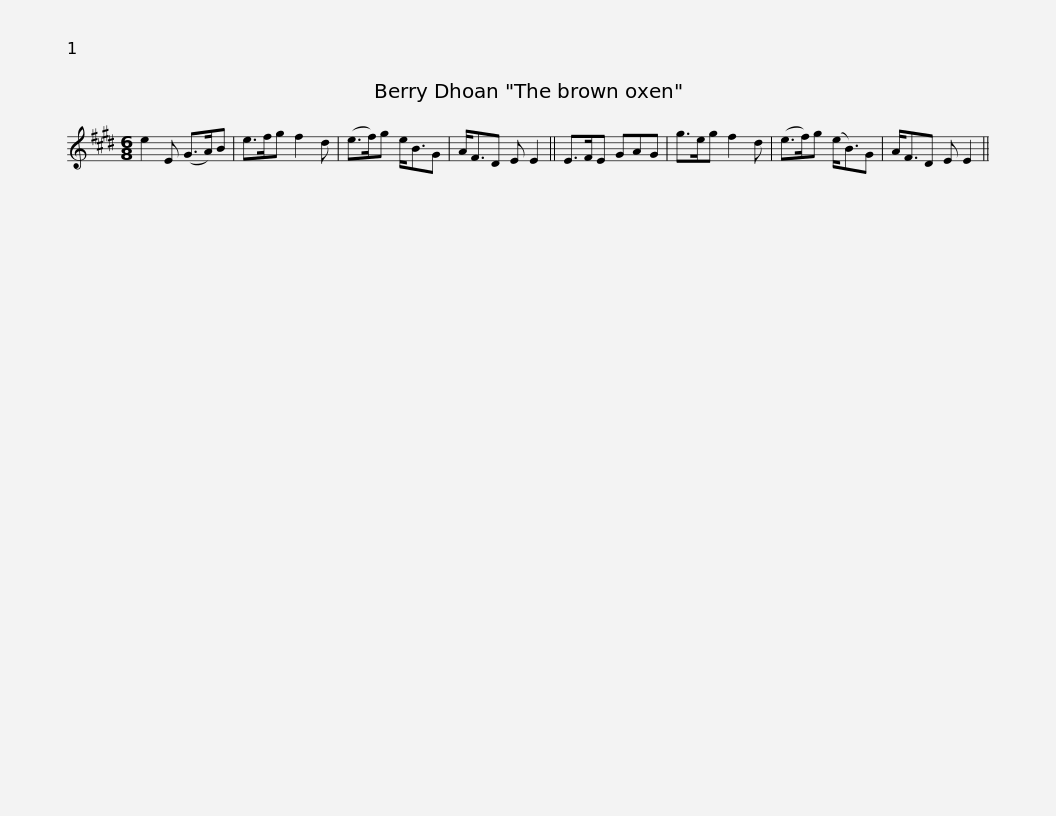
X:1
L:1/8
M:6/8
I:linebreak $
K:E
V:1 treble
V:1
 e2 E (G>A)B | e>fg f2 d | (e>f)g e<BG | A<FD E E2 || E>FE GAG | %5
 g>eg f2 d | (e>f)g (e<B)G |$ A<FD E E2 || %8
